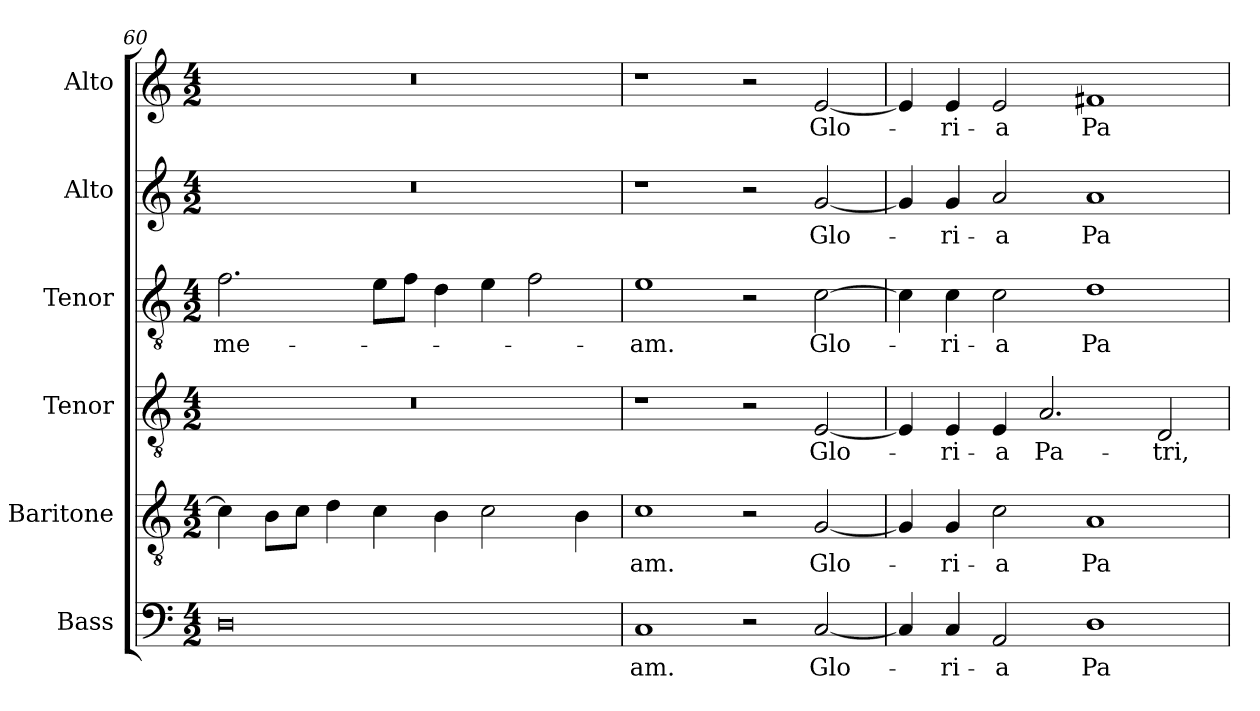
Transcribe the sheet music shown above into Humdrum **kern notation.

**kern	**text	**kern	**text	**kern	**text	**kern	**text	**kern	**text	**kern	**text
*part6	*part6	*part5	*part5	*part4	*part4	*part3	*part3	*part2	*part2	*part1	*part1
*staff6	*staff6	*staff5	*staff5	*staff4	*staff4	*staff3	*staff3	*staff2	*staff2	*staff1	*staff1
*I"Bass	*	*I"Baritone	*	*I"Tenor	*	*I"Tenor	*	*I"Alto	*	*I"Alto	*
*I'B.	*	*I'Bar.	*	*I'T2.	*	*I'T1.	*	*I'A2.	*	*I'A1.	*
*clefF4	*	*clefGv2	*	*clefGv2	*	*clefGv2	*	*clefG2	*	*clefG2	*
*	*	*ITrd7c12	*	*ITrd7c12	*	*ITrd7c12	*	*	*	*	*
*k[]	*	*k[]	*	*k[]	*	*k[]	*	*k[]	*	*k[]	*
*C:	*	*C:	*	*C:	*	*C:	*	*C:	*	*C:	*
*M4/2	*	*M4/2	*	*M4/2	*	*M4/2	*	*M4/2	*	*M4/2	*
=60	=60	=60	=60	=60	=60	=60	=60	=60	=60	=60	=60
!	!	!	!	!LO:N:vis=1	!	!	!	!	!	!	!
!	!	!	!	!	!	!	!LO:LY:b:color=#000000	!LO:N:vis=1	!	!LO:N:vis=1	!
0Di	.	4Ci\]	.	0r	.	2.Fi\	me-	0r	.	0r	.
.	.	8BBi\L	.	.	.	.	.	.	.	.	.
.	.	8Ci\J	.	.	.	.	.	.	.	.	.
.	.	4Di\	.	.	.	.	.	.	.	.	.
.	.	4Ci\	.	.	.	8Ei\L	.	.	.	.	.
.	.	.	.	.	.	8Fi\J	.	.	.	.	.
.	.	4BBi\	.	.	.	4Di\	.	.	.	.	.
.	.	2Ci\	.	.	.	4Ei\	.	.	.	.	.
.	.	.	.	.	.	2Fi\	.	.	.	.	.
.	.	4BBi\	.	.	.	.	.	.	.	.	.
!!LO:LB:g=z
=61	=61	=61	=61	=61	=61	=61	=61	=61	=61	=61	=61
!	!LO:LY:b:color=#000000	!	!	!	!	!	!	!	!	!	!
!	!	!	!LO:LY:b:color=#000000	!	!	!	!	!	!	!	!
!	!	!	!	!	!	!	!LO:LY:b:color=#000000	!	!	!	!
1Ci	-am.	1Ci	-am.	1r	.	1Ei	-am.	1r	.	1r	.
2r	.	2r	.	2r	.	2r	.	2r	.	2r	.
!	!LO:LY:b:color=#000000	!	!	!	!	!	!	!	!	!	!
!	!	!	!LO:LY:b:color=#000000	!	!	!	!	!	!	!	!
!	!	!	!	!	!LO:LY:b:color=#000000	!	!	!	!	!	!
!	!	!	!	!	!	!	!LO:LY:b:color=#000000	!	!	!	!
!	!	!	!	!	!	!	!	!	!LO:LY:b:color=#000000	!	!
!	!	!	!	!	!	!	!	!	!	!	!LO:LY:b:color=#000000
[2Ci/	Glo-	[2GGi/	Glo-	[2EEi/	Glo-	[2Ci\	Glo-	[2gi/	Glo-	[2ei/	Glo-
=62	=62	=62	=62	=62	=62	=62	=62	=62	=62	=62	=62
4Ci/]	.	4GGi/]	.	4EEi/]	.	4Ci\]	.	4gi/]	.	4ei/]	.
!	!LO:LY:b:color=#000000	!	!	!	!	!	!	!	!	!	!
!	!	!	!LO:LY:b:color=#000000	!	!	!	!	!	!	!	!
!	!	!	!	!	!LO:LY:b:color=#000000	!	!	!	!	!	!
!	!	!	!	!	!	!	!LO:LY:b:color=#000000	!	!	!	!
!	!	!	!	!	!	!	!	!	!LO:LY:b:color=#000000	!	!
!	!	!	!	!	!	!	!	!	!	!	!LO:LY:b:color=#000000
4Ci/	-ri-	4GGi/	-ri-	4EEi/	-ri-	4Ci\	-ri-	4gi/	-ri-	4ei/	-ri-
!	!LO:LY:b:color=#000000	!	!	!	!	!	!	!	!	!	!
!	!	!	!LO:LY:b:color=#000000	!	!	!	!	!	!	!	!
!	!	!	!	!	!LO:LY:b:color=#000000	!	!	!	!	!	!
!	!	!	!	!	!	!	!LO:LY:b:color=#000000	!	!	!	!
!	!	!	!	!	!	!	!	!	!LO:LY:b:color=#000000	!	!
!	!	!	!	!	!	!	!	!	!	!	!LO:LY:b:color=#000000
2AAi/	-a	2Ci\	-a	4EEi/	-a	2Ci\	-a	2ai/	-a	2ei/	-a
!	!	!	!	!	!LO:LY:b:color=#000000	!	!	!	!	!	!
.	.	.	.	2.AAi/	Pa-	.	.	.	.	.	.
!	!LO:LY:b:color=#000000	!	!	!	!	!	!	!	!	!	!
!	!	!	!LO:LY:b:color=#000000	!	!	!	!	!	!	!	!
!	!	!	!	!	!	!	!LO:LY:b:color=#000000	!	!	!	!
!	!	!	!	!	!	!	!	!	!LO:LY:b:color=#000000	!	!
!	!	!	!	!	!	!	!	!	!	!	!LO:LY:b:color=#000000
1Di	Pa-	1AAi	Pa-	.	.	1Di	Pa-	1ai	Pa-	1f#Xi	Pa-
!	!	!	!	!	!LO:LY:b:color=#000000	!	!	!	!	!	!
.	.	.	.	2DDi/	-tri,	.	.	.	.	.	.
=	=	=	=	=	=	=	=	=	=	=	=
*-	*-	*-	*-	*-	*-	*-	*-	*-	*-	*-	*-
